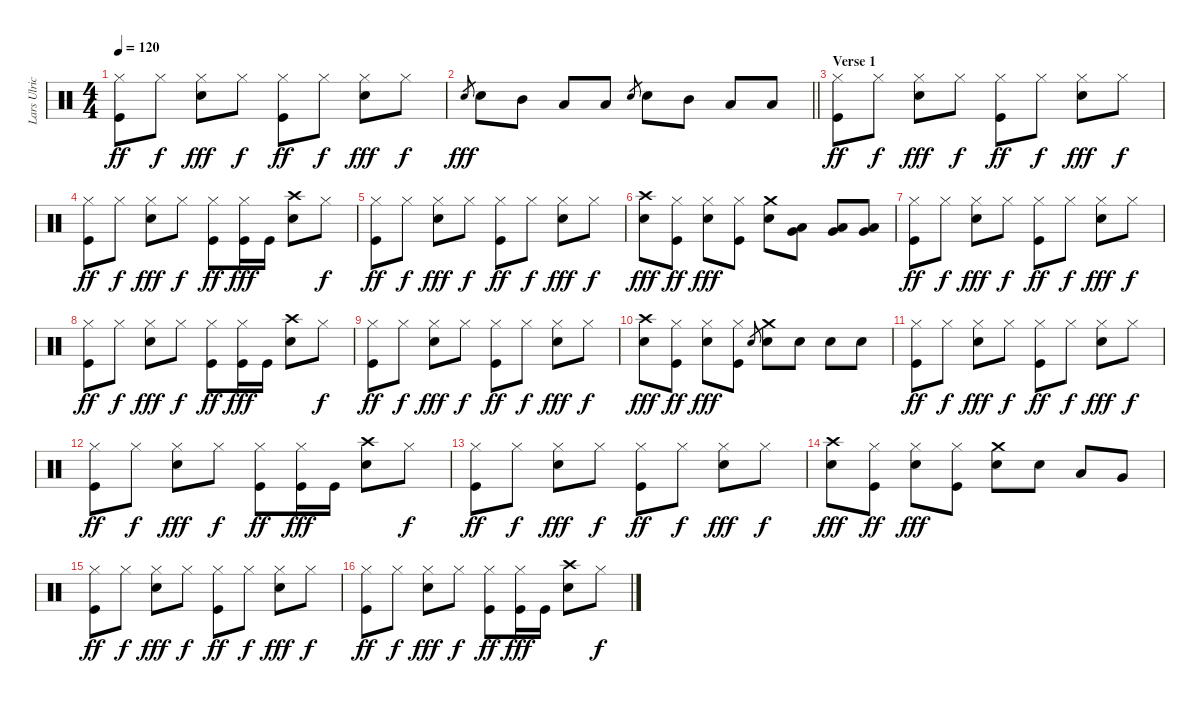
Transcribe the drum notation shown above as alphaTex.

\track ("Lars Ulrich" "Lars Ulric") {instrument percussion}
\staff {score}
\articulation defaults
\ts (4 4)
\tempo 120
\clef neutral
\ks c
("Hi-Hat (closed)" "Kick (hit)").8{dy ff} "Hi-Hat (closed)".8{dy f} ("Hi-Hat (closed)" "Electric Snare (hit)").8{dy fff} "Hi-Hat (closed)".8{dy f} ("Hi-Hat (closed)" "Kick (hit)").8{dy ff} "Hi-Hat (closed)".8{dy f} ("Hi-Hat (closed)" "Electric Snare (hit)").8{dy fff} "Hi-Hat (closed)".8{dy f} |
\barLineRight lightlight "Electric Snare (hit)".8{gr dy fff} "Electric Snare (hit)".8 "Mid Tom (hit)".8 "Low Tom (hit)".8 "Low Floor Tom (hit)".8 "Electric Snare (hit)".8{gr} "Electric Snare (hit)".8 "Mid Tom (hit)".8 "Low Tom (hit)".8 "Low Floor Tom (hit)".8
|
\section ("" "Verse 1")
("Hi-Hat (closed)" "Kick (hit)").8{dy ff} "Hi-Hat (closed)".8{dy f} ("Hi-Hat (closed)" "Electric Snare (hit)").8{dy fff} "Hi-Hat (closed)".8{dy f} ("Hi-Hat (closed)" "Kick (hit)").8{dy ff} "Hi-Hat (closed)".8{dy f} ("Hi-Hat (closed)" "Electric Snare (hit)").8{dy fff} "Hi-Hat (closed)".8{dy f} |
("Hi-Hat (closed)" "Kick (hit)").8{dy ff} "Hi-Hat (closed)".8{dy f} ("Hi-Hat (closed)" "Electric Snare (hit)").8{dy fff} "Hi-Hat (closed)".8{dy f} ("Hi-Hat (closed)" "Kick (hit)").8{dy ff} ("Hi-Hat (closed)" "Kick (hit)").16{dy fff} "Kick (hit)".16 ("Crash high (hit)" "Electric Snare (hit)").8 "Hi-Hat (closed)".8{dy f} |
("Hi-Hat (closed)" "Kick (hit)").8{dy ff} "Hi-Hat (closed)".8{dy f} ("Hi-Hat (closed)" "Electric Snare (hit)").8{dy fff} "Hi-Hat (closed)".8{dy f} ("Hi-Hat (closed)" "Kick (hit)").8{dy ff} "Hi-Hat (closed)".8{dy f} ("Hi-Hat (closed)" "Electric Snare (hit)").8{dy fff} "Hi-Hat (closed)".8{dy f} |
("Crash high (hit)" "Electric Snare (hit)").8{dy fff} ("Hi-Hat (closed)" "Kick (hit)").8{dy ff} ("Hi-Hat (closed)" "Electric Snare (hit)").8{dy fff} ("Hi-Hat (closed)" "Kick (hit)").8 ("Crash medium (hit)" "Electric Snare (hit)").8 ("Low Tom (hit)" "Very Low Tom (hit)").8 ("Low Tom (hit)" "Very Low Tom (hit)").8 ("Low Tom (hit)" "Very Low Tom (hit)").8 |
("Hi-Hat (closed)" "Kick (hit)").8{dy ff} "Hi-Hat (closed)".8{dy f} ("Hi-Hat (closed)" "Electric Snare (hit)").8{dy fff} "Hi-Hat (closed)".8{dy f} ("Hi-Hat (closed)" "Kick (hit)").8{dy ff} "Hi-Hat (closed)".8{dy f} ("Hi-Hat (closed)" "Electric Snare (hit)").8{dy fff} "Hi-Hat (closed)".8{dy f} |
("Hi-Hat (closed)" "Kick (hit)").8{dy ff} "Hi-Hat (closed)".8{dy f} ("Hi-Hat (closed)" "Electric Snare (hit)").8{dy fff} "Hi-Hat (closed)".8{dy f} ("Hi-Hat (closed)" "Kick (hit)").8{dy ff} ("Hi-Hat (closed)" "Kick (hit)").16{dy fff} "Kick (hit)".16 ("Crash high (hit)" "Electric Snare (hit)").8 "Hi-Hat (closed)".8{dy f} |
("Hi-Hat (closed)" "Kick (hit)").8{dy ff} "Hi-Hat (closed)".8{dy f} ("Hi-Hat (closed)" "Electric Snare (hit)").8{dy fff} "Hi-Hat (closed)".8{dy f} ("Hi-Hat (closed)" "Kick (hit)").8{dy ff} "Hi-Hat (closed)".8{dy f} ("Hi-Hat (closed)" "Electric Snare (hit)").8{dy fff} "Hi-Hat (closed)".8{dy f} |
("Crash high (hit)" "Electric Snare (hit)").8{dy fff} ("Hi-Hat (closed)" "Kick (hit)").8{dy ff} ("Hi-Hat (closed)" "Electric Snare (hit)").8{dy fff} ("Hi-Hat (closed)" "Kick (hit)").8 "Electric Snare (hit)".8{gr} ("Crash medium (hit)" "Electric Snare (hit)").8 "Electric Snare (hit)".8 "Electric Snare (hit)".8 "Electric Snare (hit)".8 |
("Hi-Hat (closed)" "Kick (hit)").8{dy ff} "Hi-Hat (closed)".8{dy f} ("Hi-Hat (closed)" "Electric Snare (hit)").8{dy fff} "Hi-Hat (closed)".8{dy f} ("Hi-Hat (closed)" "Kick (hit)").8{dy ff} "Hi-Hat (closed)".8{dy f} ("Hi-Hat (closed)" "Electric Snare (hit)").8{dy fff} "Hi-Hat (closed)".8{dy f} |
("Hi-Hat (closed)" "Kick (hit)").8{dy ff} "Hi-Hat (closed)".8{dy f} ("Hi-Hat (closed)" "Electric Snare (hit)").8{dy fff} "Hi-Hat (closed)".8{dy f} ("Hi-Hat (closed)" "Kick (hit)").8{dy ff} ("Hi-Hat (closed)" "Kick (hit)").16{dy fff} "Kick (hit)".16 ("Crash high (hit)" "Electric Snare (hit)").8 "Hi-Hat (closed)".8{dy f} |
("Hi-Hat (closed)" "Kick (hit)").8{dy ff} "Hi-Hat (closed)".8{dy f} ("Hi-Hat (closed)" "Electric Snare (hit)").8{dy fff} "Hi-Hat (closed)".8{dy f} ("Hi-Hat (closed)" "Kick (hit)").8{dy ff} "Hi-Hat (closed)".8{dy f} ("Hi-Hat (closed)" "Electric Snare (hit)").8{dy fff} "Hi-Hat (closed)".8{dy f} |
("Crash high (hit)" "Electric Snare (hit)").8{dy fff} ("Hi-Hat (closed)" "Kick (hit)").8{dy ff} ("Hi-Hat (closed)" "Electric Snare (hit)").8{dy fff} ("Hi-Hat (closed)" "Kick (hit)").8 ("Crash medium (hit)" "Electric Snare (hit)").8 "Electric Snare (hit)".8 "Low Tom (hit)".8 "Very Low Tom (hit)".8 |
("Hi-Hat (closed)" "Kick (hit)").8{dy ff} "Hi-Hat (closed)".8{dy f} ("Hi-Hat (closed)" "Electric Snare (hit)").8{dy fff} "Hi-Hat (closed)".8{dy f} ("Hi-Hat (closed)" "Kick (hit)").8{dy ff} "Hi-Hat (closed)".8{dy f} ("Hi-Hat (closed)" "Electric Snare (hit)").8{dy fff} "Hi-Hat (closed)".8{dy f} |
("Hi-Hat (closed)" "Kick (hit)").8{dy ff} "Hi-Hat (closed)".8{dy f} ("Hi-Hat (closed)" "Electric Snare (hit)").8{dy fff} "Hi-Hat (closed)".8{dy f} ("Hi-Hat (closed)" "Kick (hit)").8{dy ff} ("Hi-Hat (closed)" "Kick (hit)").16{dy fff} "Kick (hit)".16 ("Crash high (hit)" "Electric Snare (hit)").8 "Hi-Hat (closed)".8{dy f}
